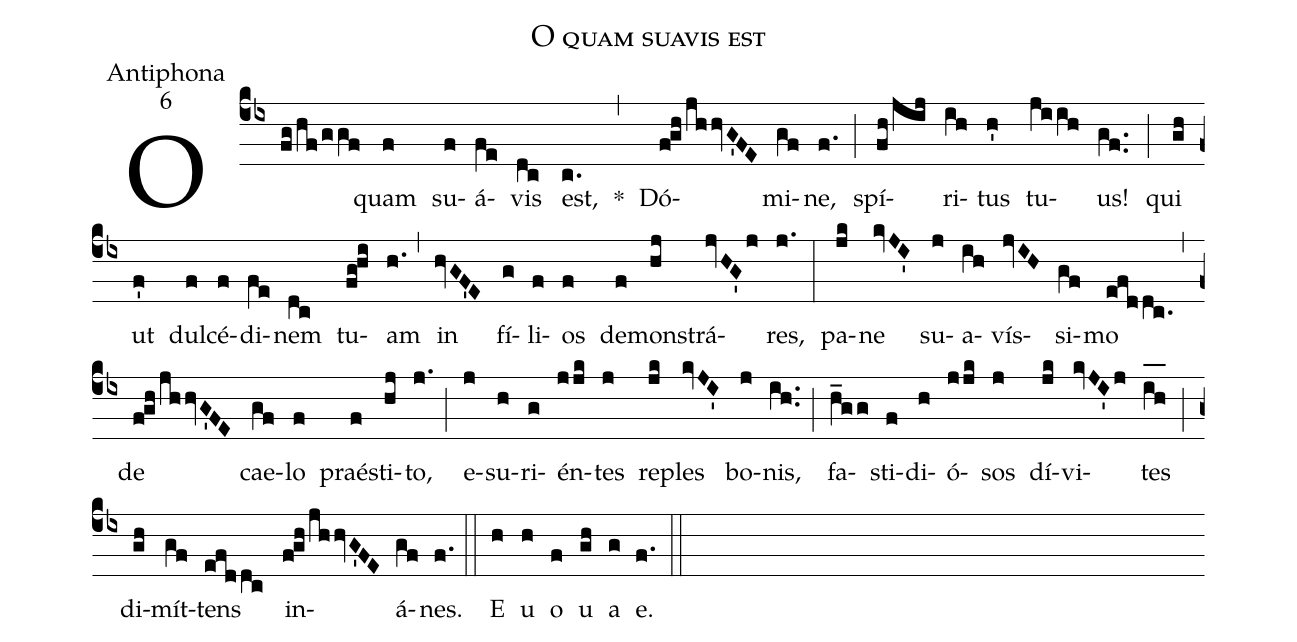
name:O quam suavis est;
office-part:Antiphona;
mode:6;
%%
(cb4) O(fg/hf/ggf) quam(f) su(f)á(fe)vis(dc) est,(c.) *(,) Dó(fgh/jhhvG'FE)mi(gf)ne,(f.) (;) spí(fh/jij)ri(ih)tus(h') tu(jiih)us!(gf..) (;) qui(gh) ut(f') dul(f)cé(f)di(fe)nem(dc) tu(fg!hi)am(h.) (,) in(hvGF'E) fí(g)li(f)os(f) de(f)mon(hj)strá(jvHG'j)res,(j.) (:) pa(jk)ne(kvJI') su(j)a(ih)vís(jvIH)si(gf)mo(efddc.) (,) de(fgh/jhhvG'FE) cae(gf)lo(f) praé(f)sti(hj)to,(j.) (;) e(j)su(h)ri(g)én(jjk)tes(j) re(jk)ples(kvJI') bo(j)nis,(ih..) (;) fa(h_gg)sti(f)di(h)ó(jjk)sos(j) dí(jk)vi(kvJI'j)tes(i_[oh:h]h_[oh:h]) (;) di(gh)mít(gf)tens(efddc) in(fgh/jhhvG'FE)á(gf)nes.(f.) (::) <eu>E(h) u(h) o(f) u(gh) a(g) e.</eu>(f.) (::)
